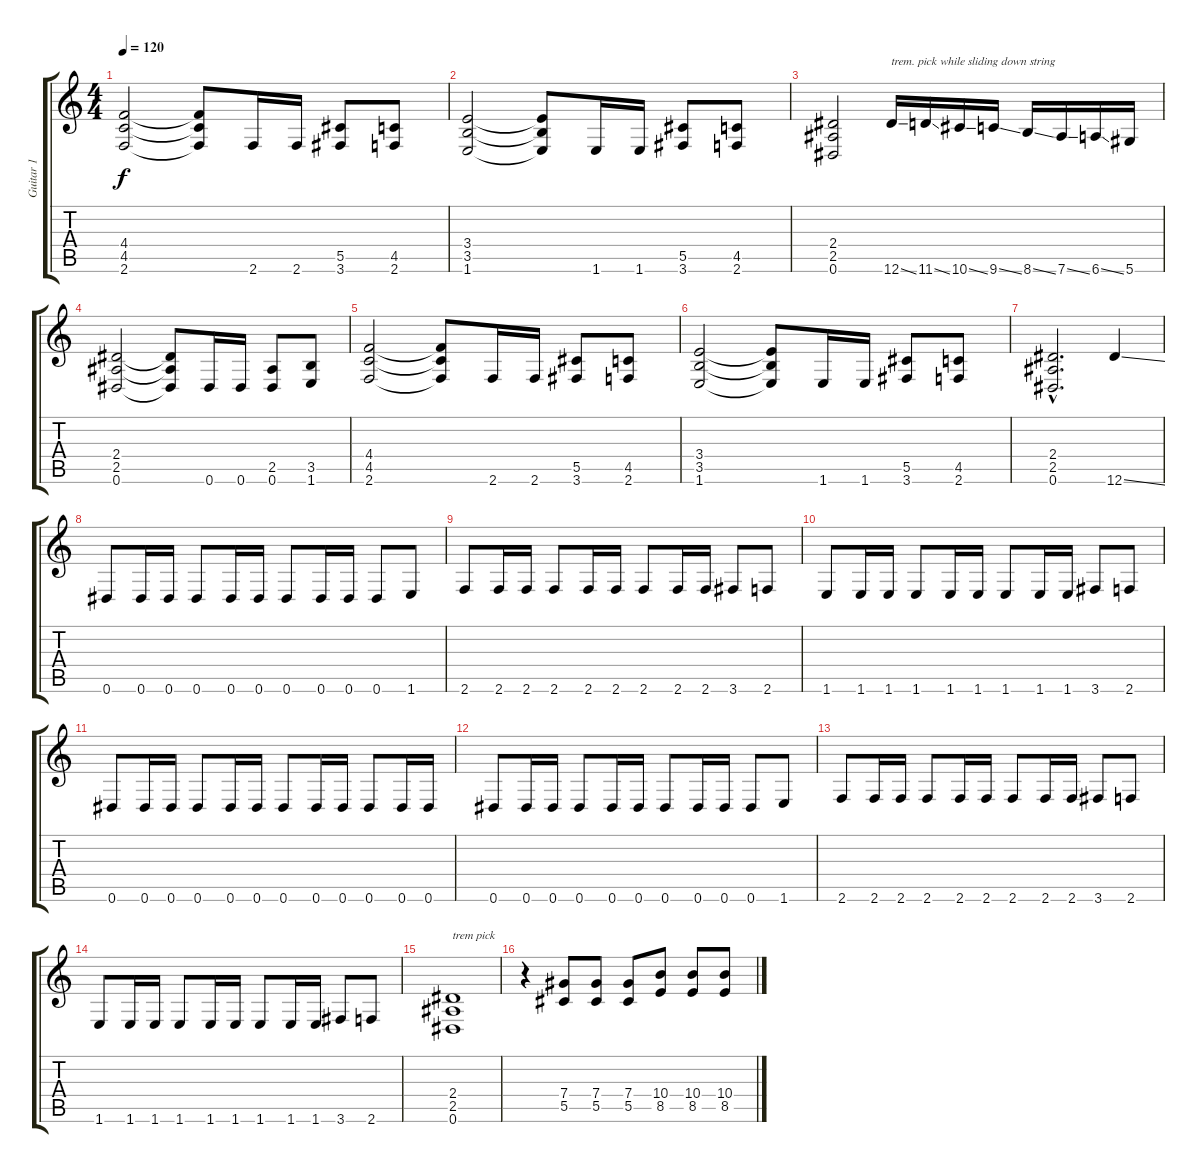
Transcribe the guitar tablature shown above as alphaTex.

\track ("Guitar 1" "Guitar 1") {instrument distortionguitar}
\staff {score tabs}
\tuning (Eb4 Bb3 Gb3 Db3 Ab2 Eb2) {hide}
\ts (4 4)
\tempo 120
\clef g2
\ks c
(4.4 4.5 2.6).2{dy f} (4.4{t} 4.5{t} 2.6{t}).8 2.6.16 2.6.16 (5.5 3.6).8 (4.5 2.6).8 |
(3.4 3.5 1.6).2 (3.4{t} 3.5{t} 1.6{t}).8 1.6.16 1.6.16 (5.5 3.6).8 (4.5 2.6).8 |
(2.4 2.5 0.6).2 12.6{ss}.16{txt "trem. pick while sliding down string"} 11.6{ss}.16 10.6{ss}.16 9.6{ss}.16 8.6{ss}.16 7.6{ss}.16 6.6{ss}.16 5.6.16 |
(2.4 2.5 0.6).2 (2.4{t} 2.5{t} 0.6{t}).8 0.6.16 0.6.16 (2.5 0.6).8 (3.5 1.6).8 |
(4.4 4.5 2.6).2 (4.4{t} 4.5{t} 2.6{t}).8 2.6.16 2.6.16 (5.5 3.6).8 (4.5 2.6).8 |
(3.4 3.5 1.6).2 (3.4{t} 3.5{t} 1.6{t}).8 1.6.16 1.6.16 (5.5 3.6).8 (4.5 2.6).8 |
(2.4{hac} 2.5{hac} 0.6{hac}).2{d} 12.6{ss}.4 |
0.6.8 0.6.16 0.6.16 0.6.8 0.6.16 0.6.16 0.6.8 0.6.16 0.6.16 0.6.8 1.6.8 |
2.6.8 2.6.16 2.6.16 2.6.8 2.6.16 2.6.16 2.6.8 2.6.16 2.6.16 3.6.8 2.6.8 |
1.6.8 1.6.16 1.6.16 1.6.8 1.6.16 1.6.16 1.6.8 1.6.16 1.6.16 3.6.8 2.6.8 |
0.6.8 0.6.16 0.6.16 0.6.8 0.6.16 0.6.16 0.6.8 0.6.16 0.6.16 0.6.8 0.6.16 0.6.16 |
0.6.8 0.6.16 0.6.16 0.6.8 0.6.16 0.6.16 0.6.8 0.6.16 0.6.16 0.6.8 1.6.8 |
2.6.8 2.6.16 2.6.16 2.6.8 2.6.16 2.6.16 2.6.8 2.6.16 2.6.16 3.6.8 2.6.8 |
1.6.8 1.6.16 1.6.16 1.6.8 1.6.16 1.6.16 1.6.8 1.6.16 1.6.16 3.6.8 2.6.8 |
(2.4 2.5 0.6).1{txt "trem pick"} |
r.4 (7.4 5.5).8 (7.4 5.5).8 (7.4 5.5).8 (10.4 8.5).8 (10.4 8.5).8 (10.4 8.5).8
